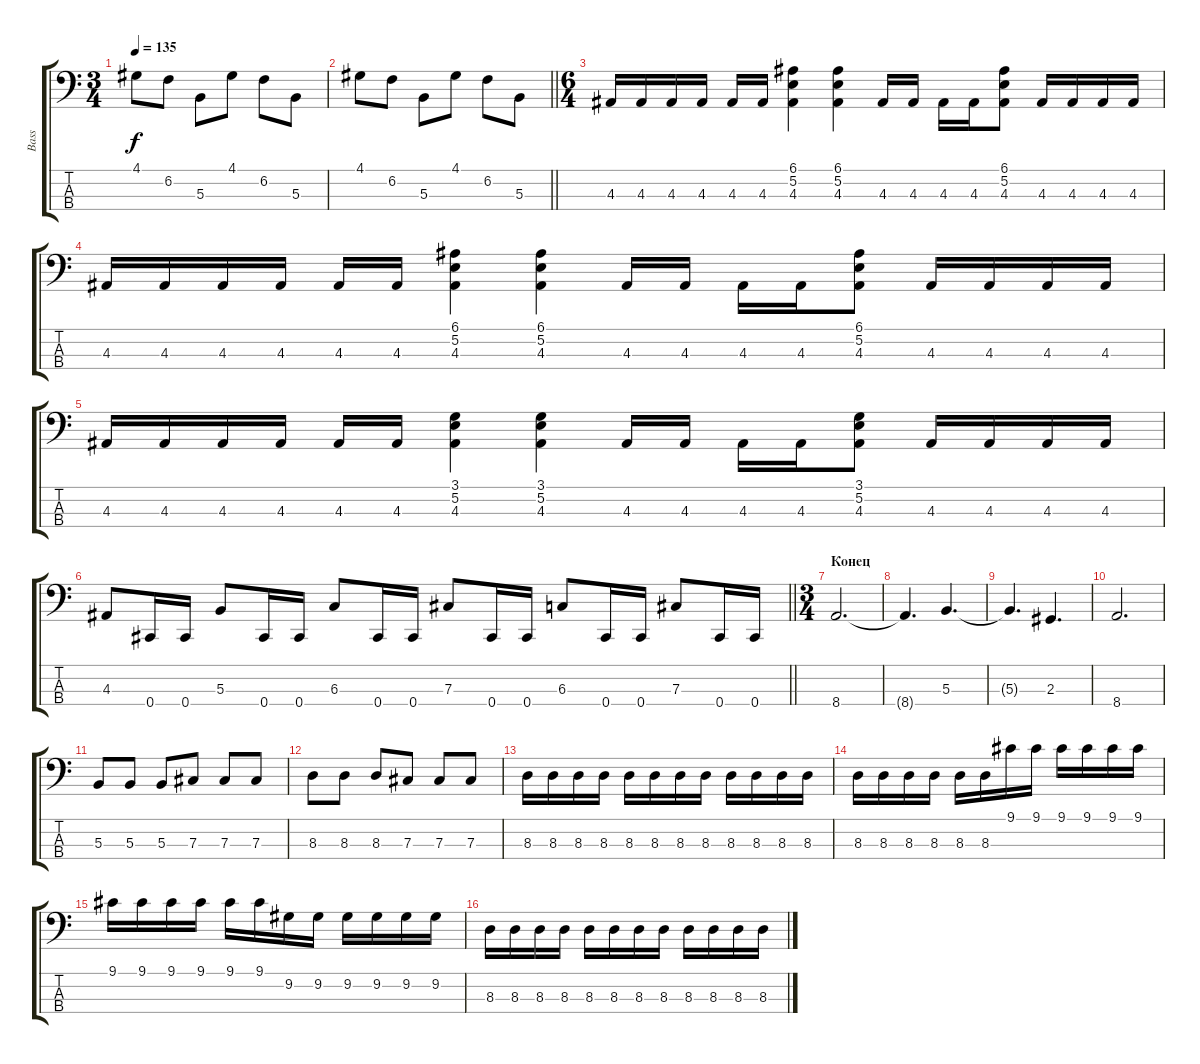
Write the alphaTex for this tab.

\track ("Bass" "Bass") {mute instrument electricbassfinger}
\staff {score tabs}
\tuning (E2 B1 Gb1 Db1) {hide}
\ts (3 4)
\tempo 135
\clef f4
\ks c
4.1.8{dy f} 6.2.8 5.3.8 4.1.8 6.2.8 5.3.8 |
\barLineRight lightlight
4.1.8 6.2.8 5.3.8 4.1.8 6.2.8 5.3.8 |
\ts (6 4)
4.3.16 4.3.16 4.3.16 4.3.16 4.3.16 4.3.16 (6.1 5.2 4.3).4 (6.1 5.2 4.3).4 4.3.16 4.3.16 4.3.16 4.3.16 (6.1 5.2 4.3).8 4.3.16 4.3.16 4.3.16 4.3.16 |
4.3.16 4.3.16 4.3.16 4.3.16 4.3.16 4.3.16 (6.1 5.2 4.3).4 (6.1 5.2 4.3).4 4.3.16 4.3.16 4.3.16 4.3.16 (6.1 5.2 4.3).8 4.3.16 4.3.16 4.3.16 4.3.16 |
4.3.16 4.3.16 4.3.16 4.3.16 4.3.16 4.3.16 (3.1 5.2 4.3).4 (3.1 5.2 4.3).4 4.3.16 4.3.16 4.3.16 4.3.16 (3.1 5.2 4.3).8 4.3.16 4.3.16 4.3.16 4.3.16 |
\barLineRight lightlight
4.3.8 0.4.16 0.4.16 5.3.8 0.4.16 0.4.16 6.3.8 0.4.16 0.4.16 7.3.8 0.4.16 0.4.16 6.3.8 0.4.16 0.4.16 7.3.8 0.4.16 0.4.16 |
\ts (3 4)
\section ("" "Конец")
8.4.2{d} |
8.4{t}.4{d} 5.3.4{d} |
5.3{t}.4{d} 2.3.4{d} |
8.4.2{d} |
5.3.8 5.3.8 5.3.8 7.3.8 7.3.8 7.3.8 |
8.3.8 8.3.8 8.3.8 7.3.8 7.3.8 7.3.8 |
8.3.16 8.3.16 8.3.16 8.3.16 8.3.16 8.3.16 8.3.16 8.3.16 8.3.16 8.3.16 8.3.16 8.3.16 |
8.3.16 8.3.16 8.3.16 8.3.16 8.3.16 8.3.16 9.1.16 9.1.16 9.1.16 9.1.16 9.1.16 9.1.16 |
9.1.16 9.1.16 9.1.16 9.1.16 9.1.16 9.1.16 9.2.16 9.2.16 9.2.16 9.2.16 9.2.16 9.2.16 |
8.3.16 8.3.16 8.3.16 8.3.16 8.3.16 8.3.16 8.3.16 8.3.16 8.3.16 8.3.16 8.3.16 8.3.16
